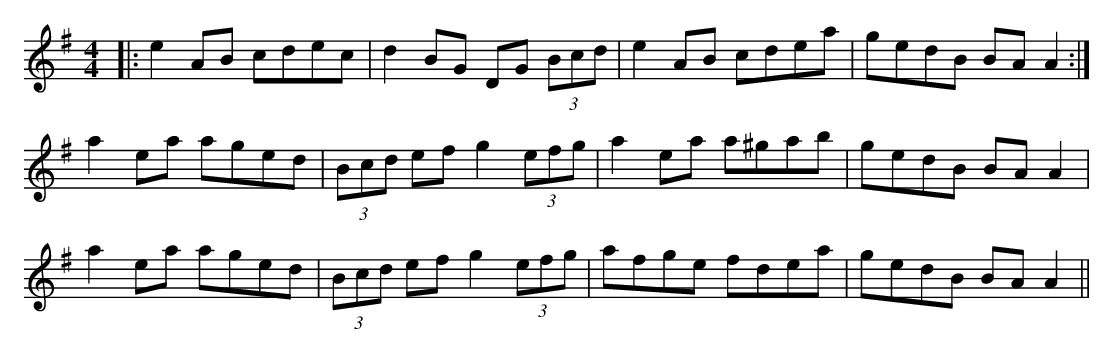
X:1
M:4/4
K:G
|:e2 AB cdec|d2 BG DG (3Bcd|e2 AB cdea|gedB BA A2:|
a2 ea aged|(3Bcd ef g2 (3efg|a2 ea a^gab|gedB BA A2|
a2 ea aged|(3Bcd ef g2 (3efg|afge fdea|gedB BAA2||
